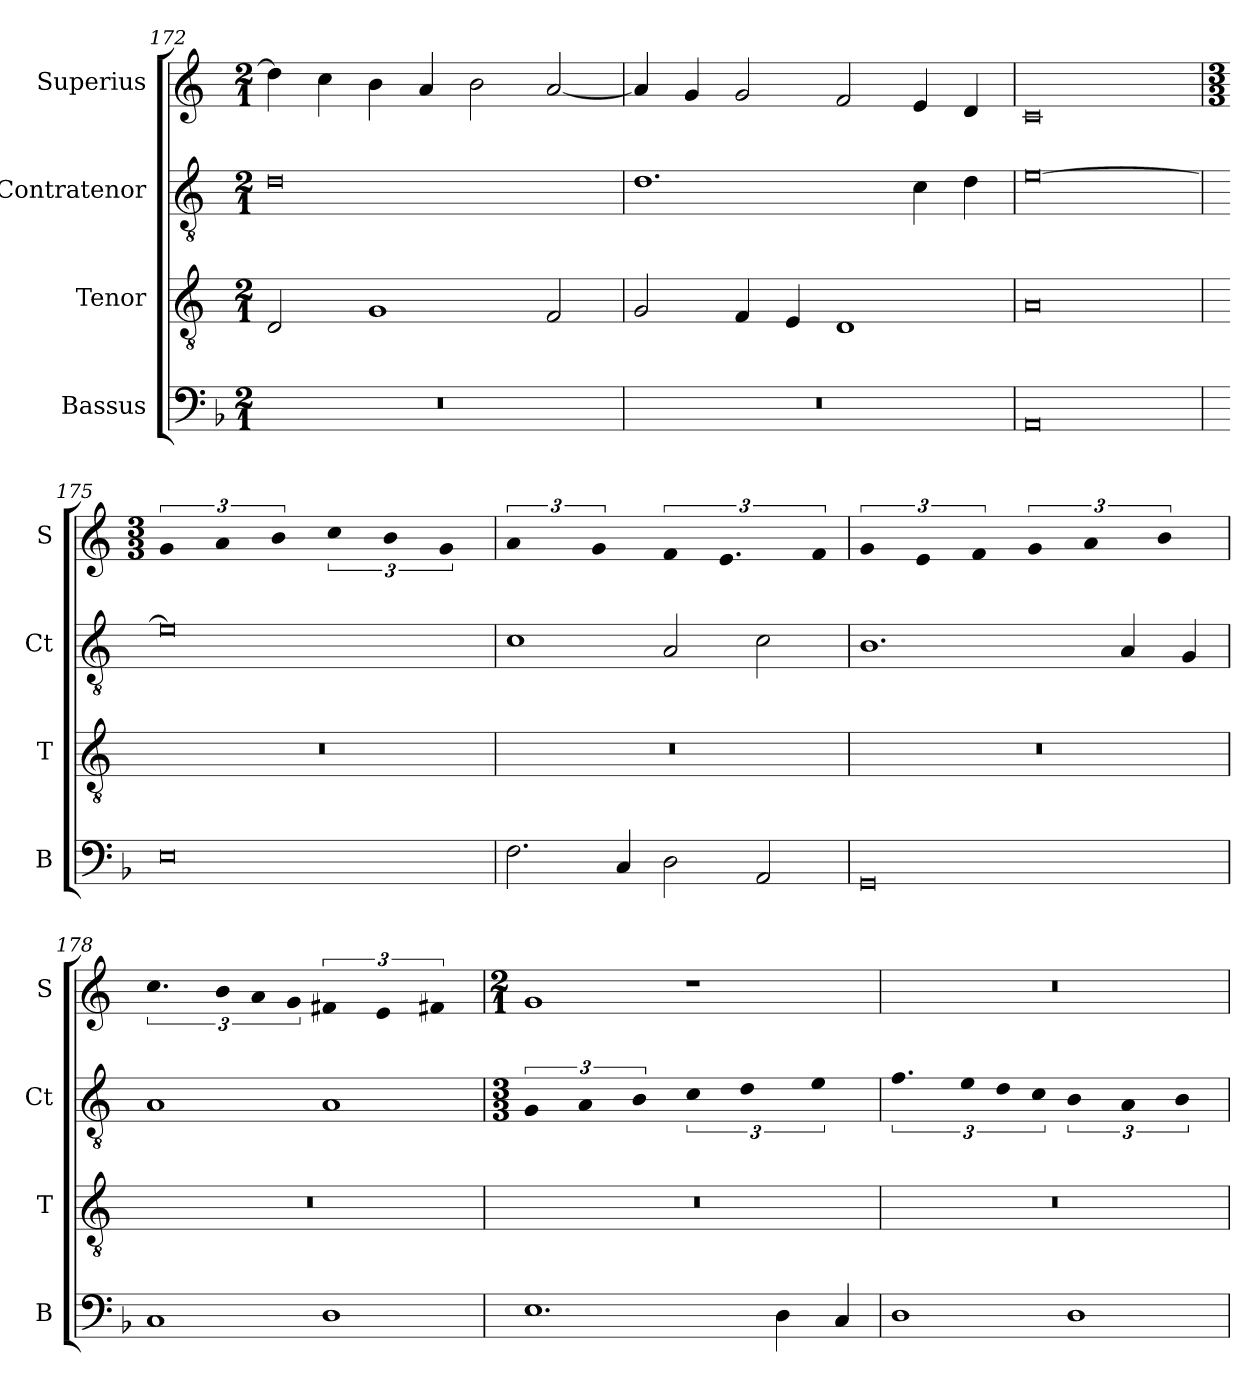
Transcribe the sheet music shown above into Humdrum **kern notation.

**kern	**kern	**kern	**kern
*part4	*part3	*part2	*part1
*staff4	*staff3	*staff2	*staff1
*I"Bassus	*I"Tenor	*I"Contratenor	*I"Superius
*I'B	*I'T	*I'Ct	*I'S
*clefF4	*clefGv2	*clefGv2	*clefG2
*k[b-]	*k[]	*k[]	*k[]
*M2/1	*M2/1	*M2/1	*M2/1
=172	=172	=172	=172
0r	2D/	0d	4dd\]
.	.	.	4cc\
.	1G	.	4b\
.	.	.	4a/
.	.	.	2b\
.	2F/	.	[2a/
=173	=173	=173	=173
0r	2G/	1.d	4a/]
.	.	.	4g/
.	4F/	.	2g/
.	4E/	.	.
.	1D	.	2f/
.	.	4c\	4e/
.	.	4d\	4d/
=174	=174	=174	=174
0AA	0A	[0e	0c
=175	=175	=175	=175
*	*	*	*M3/3
!	!	!	!LO:N:vis=2
0E	0r	0e]	3g/
!	!	!	!LO:N:vis=2
.	.	.	3a/
!	!	!	!LO:N:vis=2
.	.	.	3b\
!	!	!	!LO:N:vis=2
.	.	.	3cc\
!	!	!	!LO:N:vis=2
.	.	.	3b\
!	!	!	!LO:N:vis=2
.	.	.	3g/
=176	=176	=176	=176
!	!	!	!LO:N:vis=1
2.F\	0r	1c	3%2a
!	!	!	!LO:N:vis=2
.	.	.	3g/
4C/	.	.	.
!	!	!	!LO:N:vis=2
2D\	.	2A/	3f/
!	!	!	!LO:N:vis=2.
.	.	.	3.e/
2AA/	.	2c\	.
!	!	!	!LO:N:vis=4
.	.	.	6f/
=177	=177	=177	=177
!	!	!	!LO:N:vis=2
0GG	0r	1.B	3g/
!	!	!	!LO:N:vis=2
.	.	.	3e/
!	!	!	!LO:N:vis=2
.	.	.	3f/
!	!	!	!LO:N:vis=2
.	.	.	3g/
!	!	!	!LO:N:vis=2
.	.	.	3a/
.	.	4A/	.
!	!	!	!LO:N:vis=2
.	.	.	3b\
.	.	4G/	.
=178	=178	=178	=178
!	!	!	!LO:N:vis=2.
1C	0r	1A	3.cc\
!	!	!	!LO:N:vis=4
.	.	.	6b\
!	!	!	!LO:N:vis=4
.	.	.	6a/
!	!	!	!LO:N:vis=4
.	.	.	6g/
!	!	!	!LO:N:vis=2
1D	.	1A	3f#X/
!	!	!	!LO:N:vis=2
.	.	.	3e/
!	!	!	!LO:N:vis=2
.	.	.	3f#X/
=179	=179	=179	=179
*	*	*M3/3	*M2/1
!	!	!LO:N:vis=2	!
1.E	0r	3G/	1g
!	!	!LO:N:vis=2	!
.	.	3A/	.
!	!	!LO:N:vis=2	!
.	.	3B\	.
!	!	!LO:N:vis=2	!
.	.	3c\	1r
!	!	!LO:N:vis=2	!
.	.	3d\	.
4D\	.	.	.
!	!	!LO:N:vis=2	!
.	.	3e\	.
4C/	.	.	.
=180	=180	=180	=180
!	!	!LO:N:vis=2.	!
1D	0r	3.f\	0r
!	!	!LO:N:vis=4	!
.	.	6e\	.
!	!	!LO:N:vis=4	!
.	.	6d\	.
!	!	!LO:N:vis=4	!
.	.	6c\	.
!	!	!LO:N:vis=2	!
1D	.	3B\	.
!	!	!LO:N:vis=2	!
.	.	3A/	.
!	!	!LO:N:vis=2	!
.	.	3B\	.
=	=	=	=
*-	*-	*-	*-
